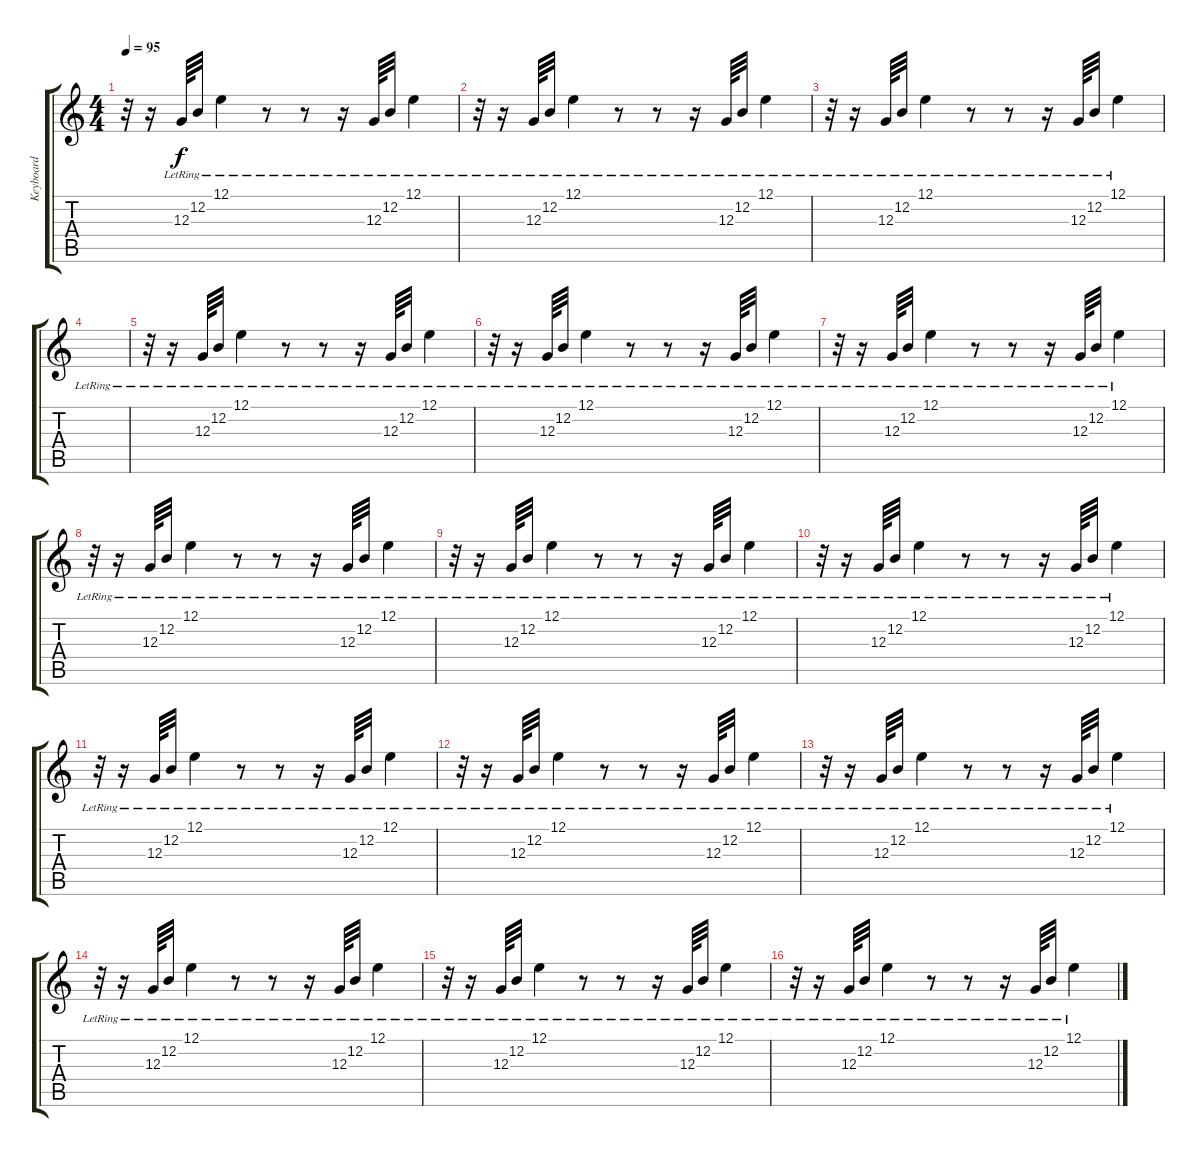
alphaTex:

\track ("Keyboard" "Keyboard") {instrument acousticgrandpiano}
\staff {score tabs}
\tuning (E4 B3 G3 D3 A2 E2) {hide}
\ts (4 4)
\tempo 95
\clef g2
\ks c
r.32{dy f} r.16 12.3{lr}.64 12.2{lr}.32 12.1{lr}.4 r.8 r.8 r.16 12.3{lr}.64 12.2{lr}.32 12.1{lr}.4 |
r.32 r.16 12.3{lr}.64 12.2{lr}.32 12.1{lr}.4 r.8 r.8 r.16 12.3{lr}.64 12.2{lr}.32 12.1{lr}.4 |
r.32 r.16 12.3{lr}.64 12.2{lr}.32 12.1{lr}.4 r.8 r.8 r.16 12.3{lr}.64 12.2{lr}.32 12.1{lr}.4 |
|
r.32 r.16 12.3{lr}.64 12.2{lr}.32 12.1{lr}.4 r.8 r.8 r.16 12.3{lr}.64 12.2{lr}.32 12.1{lr}.4 |
r.32 r.16 12.3{lr}.64 12.2{lr}.32 12.1{lr}.4 r.8 r.8 r.16 12.3{lr}.64 12.2{lr}.32 12.1{lr}.4 |
r.32 r.16 12.3{lr}.64 12.2{lr}.32 12.1{lr}.4 r.8 r.8 r.16 12.3{lr}.64 12.2{lr}.32 12.1{lr}.4 |
r.32 r.16 12.3{lr}.64 12.2{lr}.32 12.1{lr}.4 r.8 r.8 r.16 12.3{lr}.64 12.2{lr}.32 12.1{lr}.4 |
r.32 r.16 12.3{lr}.64 12.2{lr}.32 12.1{lr}.4 r.8 r.8 r.16 12.3{lr}.64 12.2{lr}.32 12.1{lr}.4 |
r.32 r.16 12.3{lr}.64 12.2{lr}.32 12.1{lr}.4 r.8 r.8 r.16 12.3{lr}.64 12.2{lr}.32 12.1{lr}.4 |
r.32 r.16 12.3{lr}.64 12.2{lr}.32 12.1{lr}.4 r.8 r.8 r.16 12.3{lr}.64 12.2{lr}.32 12.1{lr}.4 |
r.32 r.16 12.3{lr}.64 12.2{lr}.32 12.1{lr}.4 r.8 r.8 r.16 12.3{lr}.64 12.2{lr}.32 12.1{lr}.4 |
r.32 r.16 12.3{lr}.64 12.2{lr}.32 12.1{lr}.4 r.8 r.8 r.16 12.3{lr}.64 12.2{lr}.32 12.1{lr}.4 |
r.32 r.16 12.3{lr}.64 12.2{lr}.32 12.1{lr}.4 r.8 r.8 r.16 12.3{lr}.64 12.2{lr}.32 12.1{lr}.4 |
r.32 r.16 12.3{lr}.64 12.2{lr}.32 12.1{lr}.4 r.8 r.8 r.16 12.3{lr}.64 12.2{lr}.32 12.1{lr}.4 |
r.32 r.16 12.3{lr}.64 12.2{lr}.32 12.1{lr}.4 r.8 r.8 r.16 12.3{lr}.64 12.2{lr}.32 12.1{lr}.4
